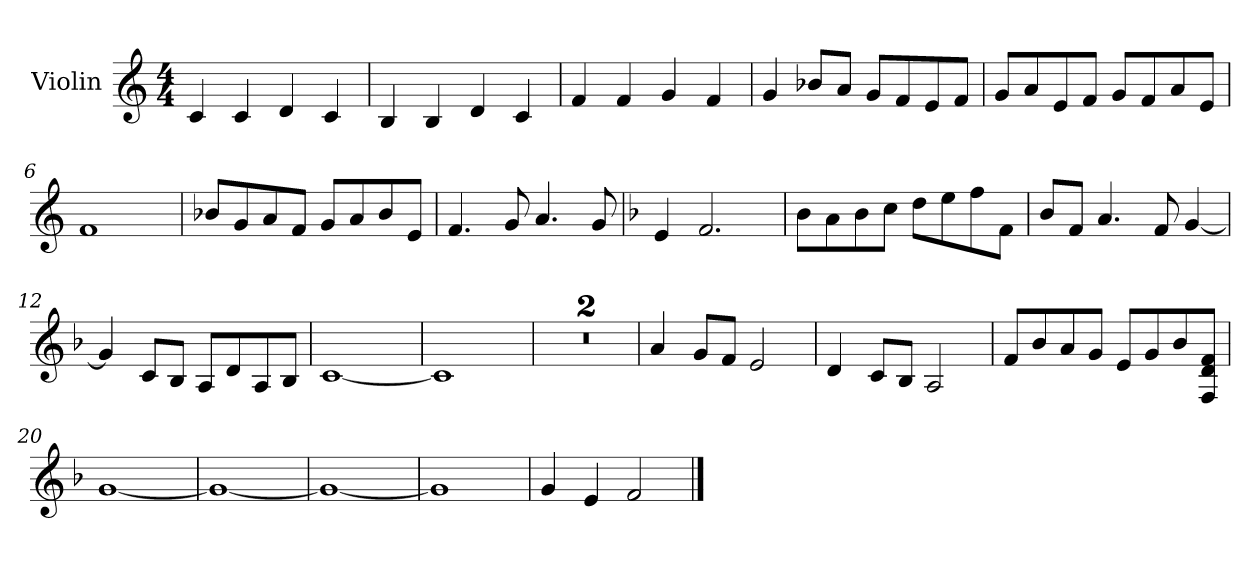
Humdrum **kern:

**kern
*part1
*staff1
*I"Violin
*I'Vln
*clefG2
*k[]
*C:
*M4/4
=1
4c/
4c/
4d/
4c/
=2
4B/
4B/
4d/
4c/
=3
4f/
4f/
4g/
4f/
=4
4g/
8b-X/L
8a/J
8g/L
8f/
8e/
8f/J
!!LO:LB:g=z
=5
8g/L
8a/
8e/
8f/J
8g/L
8f/
8a/
8e/J
=6
1f
=7
8b-X/L
8g/
8a/
8f/J
8g/L
8a/
8b-/
8e/J
=8
4.f/
8g/
4.a/
8g/
!!LO:LB:g=z
=9
*k[b-]
*F:
4e/
2.f/
=10
8b-\L
8a\
8b-\
8cc\J
8dd\L
8ee\
8ff\
8f\J
=11
8b-/L
8f/J
4.a/
8f/
[4g/
=12
4g/]
8c/L
8B-/J
8A/L
8d/
8A/
8B-/J
!!LO:LB:g=z
=13
[1c
=14
1c]
=15
1r
=16
1r
!!LO:LB:g=z
=17
4a/
8g/L
8f/J
2e/
=18
4d/
8c/L
8B-/J
2A/
=19
8f/L
8b-/
8a/
8g/J
8e/L
8g/
8b-/
8F/ 8d/ 8f/J
=20
[1g
!!LO:LB:g=z
=21
1g_
=22
1g_
=23
1g]
=24
4g/
4e/
2f/
==
*-
